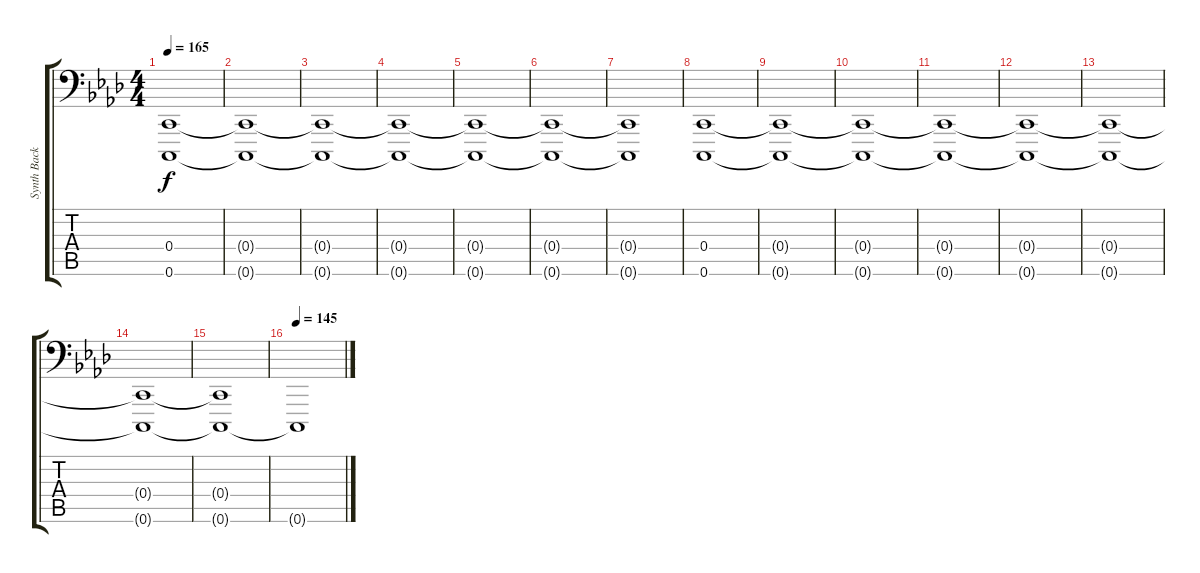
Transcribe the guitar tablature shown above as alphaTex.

\track ("Synth Backing" "Synth Back") {instrument pad8sweep}
\staff {score tabs}
\tuning (D3 A2 F2 C2 G1 C1) {hide}
\ts (4 4)
\tempo 165
\clef f4
\ks ab
(0.4{t} 0.6{t}).1{dy f} |
(0.4{t} 0.6{t}).1 |
(0.4{t} 0.6{t}).1 |
(0.4{t} 0.6{t}).1 |
(0.4{t} 0.6{t}).1 |
(0.4{t} 0.6{t}).1 |
(0.4{t} 0.6{t}).1 |
(0.4 0.6).1 |
(0.4{t} 0.6{t}).1 |
(0.4{t} 0.6{t}).1 |
(0.4{t} 0.6{t}).1 |
(0.4{t} 0.6{t}).1 |
(0.4{t} 0.6{t}).1 |
(0.4{t} 0.6{t}).1 |
(0.4{t} 0.6{t}).1 |
\tempo 145
0.6{t}.1
